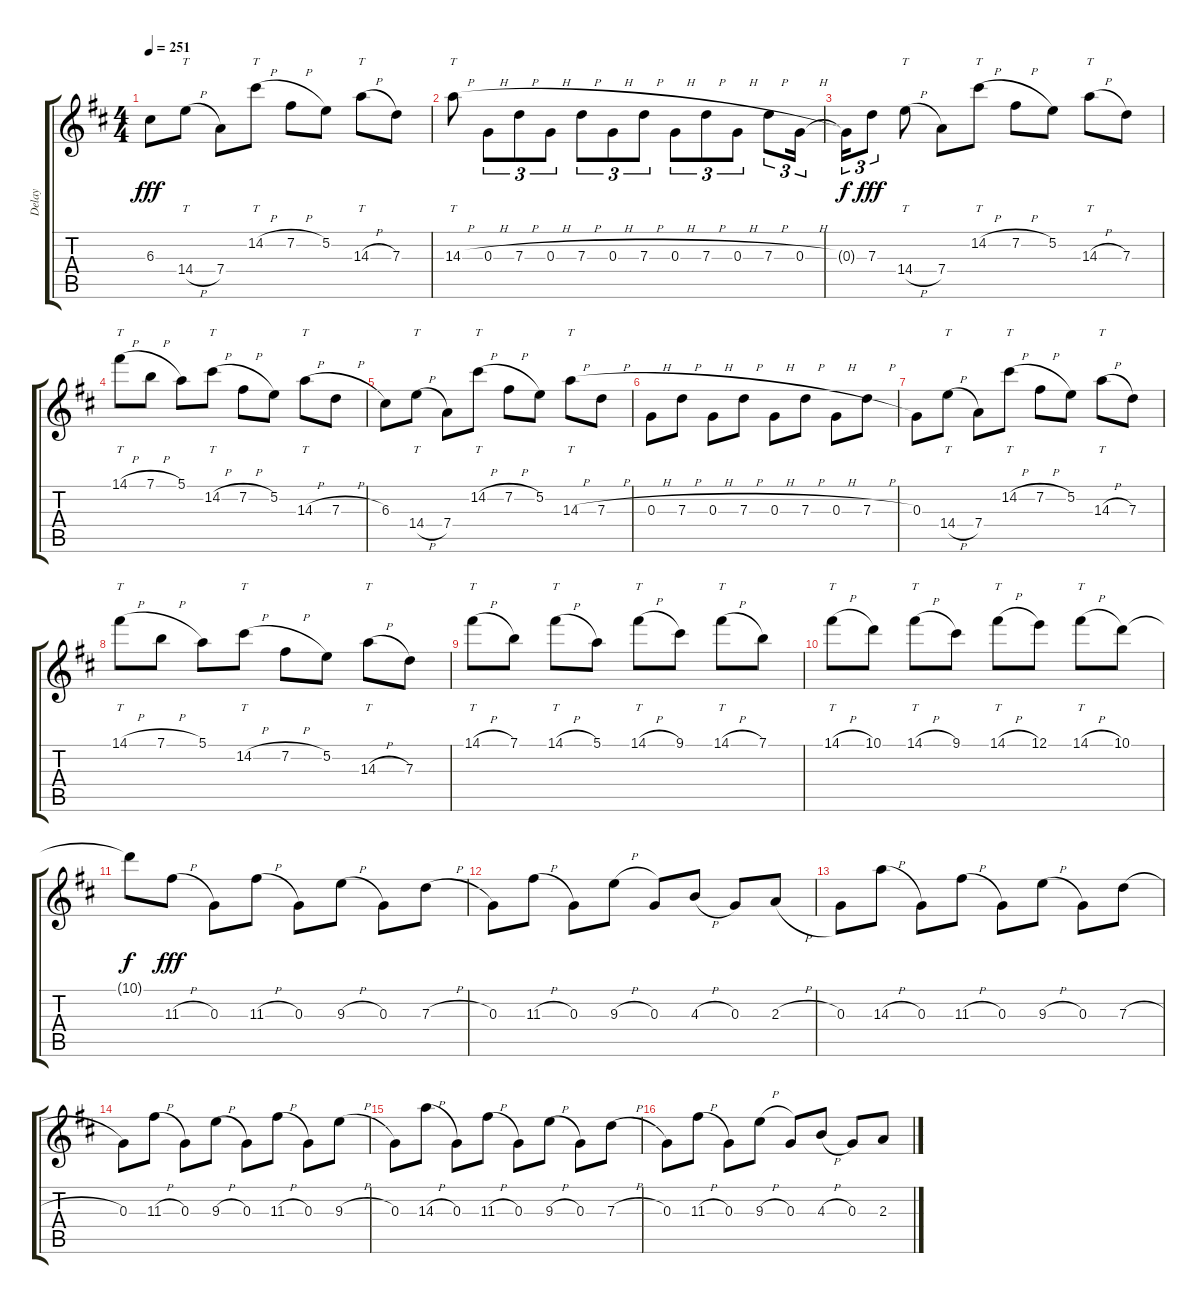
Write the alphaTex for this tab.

\track ("Delay" "Delay") {instrument distortionguitar}
\staff {score tabs}
\tuning (E4 B3 G3 D3 A2 E2) {hide}
\ts (4 4)
\tempo 251
\clef g2
\ks d
6.3.8{dy fff} 14.4{h}.8{tt} 7.4.8 14.2{h}.8{tt} 7.2{h}.8 5.2.8 14.3{h}.8{tt} 7.3.8 |
14.3{h}.8{tt} 0.3{h}.8{tu (3 2)} 7.3{h}.8{tu (3 2)} 0.3{h}.8{tu (3 2)} 7.3{h}.8{tu (3 2)} 0.3{h}.8{tu (3 2)} 7.3{h}.8{tu (3 2)} 0.3{h}.8{tu (3 2)} 7.3{h}.8{tu (3 2)} 0.3{h}.8{tu (3 2)} 7.3{h}.8{tu (3 2)} 0.3{h}.16{tu (3 2)} |
0.3{t}.16{tu (3 2) dy f} 7.3.8{tu (3 2) dy fff} 14.4{h}.8{tt} 7.4.8 14.2{h}.8{tt} 7.2{h}.8 5.2.8 14.3{h}.8{tt} 7.3.8 |
14.1{h}.8{tt} 7.1{h}.8 5.1.8 14.2{h}.8{tt} 7.2{h}.8 5.2.8 14.3{h}.8{tt} 7.3{h}.8 |
6.3.8 14.4{h}.8{tt} 7.4.8 14.2{h}.8{tt} 7.2{h}.8 5.2.8 14.3{h}.8{tt} 7.3{h}.8 |
0.3{h}.8 7.3{h}.8 0.3{h}.8 7.3{h}.8 0.3{h}.8 7.3{h}.8 0.3{h}.8 7.3{h}.8 |
0.3.8 14.4{h}.8{tt} 7.4.8 14.2{h}.8{tt} 7.2{h}.8 5.2.8 14.3{h}.8{tt} 7.3.8 |
14.1{h}.8{tt} 7.1{h}.8 5.1.8 14.2{h}.8{tt} 7.2{h}.8 5.2.8 14.3{h}.8{tt} 7.3.8 |
14.1{h}.8{tt} 7.1.8 14.1{h}.8{tt} 5.1.8 14.1{h}.8{tt} 9.1.8 14.1{h}.8{tt} 7.1.8 |
14.1{h}.8{tt} 10.1.8 14.1{h}.8{tt} 9.1.8 14.1{h}.8{tt} 12.1.8 14.1{h}.8{tt} 10.1.8 |
10.1{t}.8{dy f} 11.3{h}.8{dy fff} 0.3.8 11.3{h}.8 0.3.8 9.3{h}.8 0.3.8 7.3{h}.8 |
0.3.8 11.3{h}.8 0.3.8 9.3{h}.8 0.3.8 4.3{h}.8 0.3.8 2.3{h}.8 |
0.3.8 14.3{h}.8 0.3.8 11.3{h}.8 0.3.8 9.3{h}.8 0.3.8 7.3{h}.8 |
0.3.8 11.3{h}.8 0.3.8 9.3{h}.8 0.3.8 11.3{h}.8 0.3.8 9.3{h}.8 |
0.3.8 14.3{h}.8 0.3.8 11.3{h}.8 0.3.8 9.3{h}.8 0.3.8 7.3{h}.8 |
0.3.8 11.3{h}.8 0.3.8 9.3{h}.8 0.3.8 4.3{h}.8 0.3.8 2.3{h}.8
